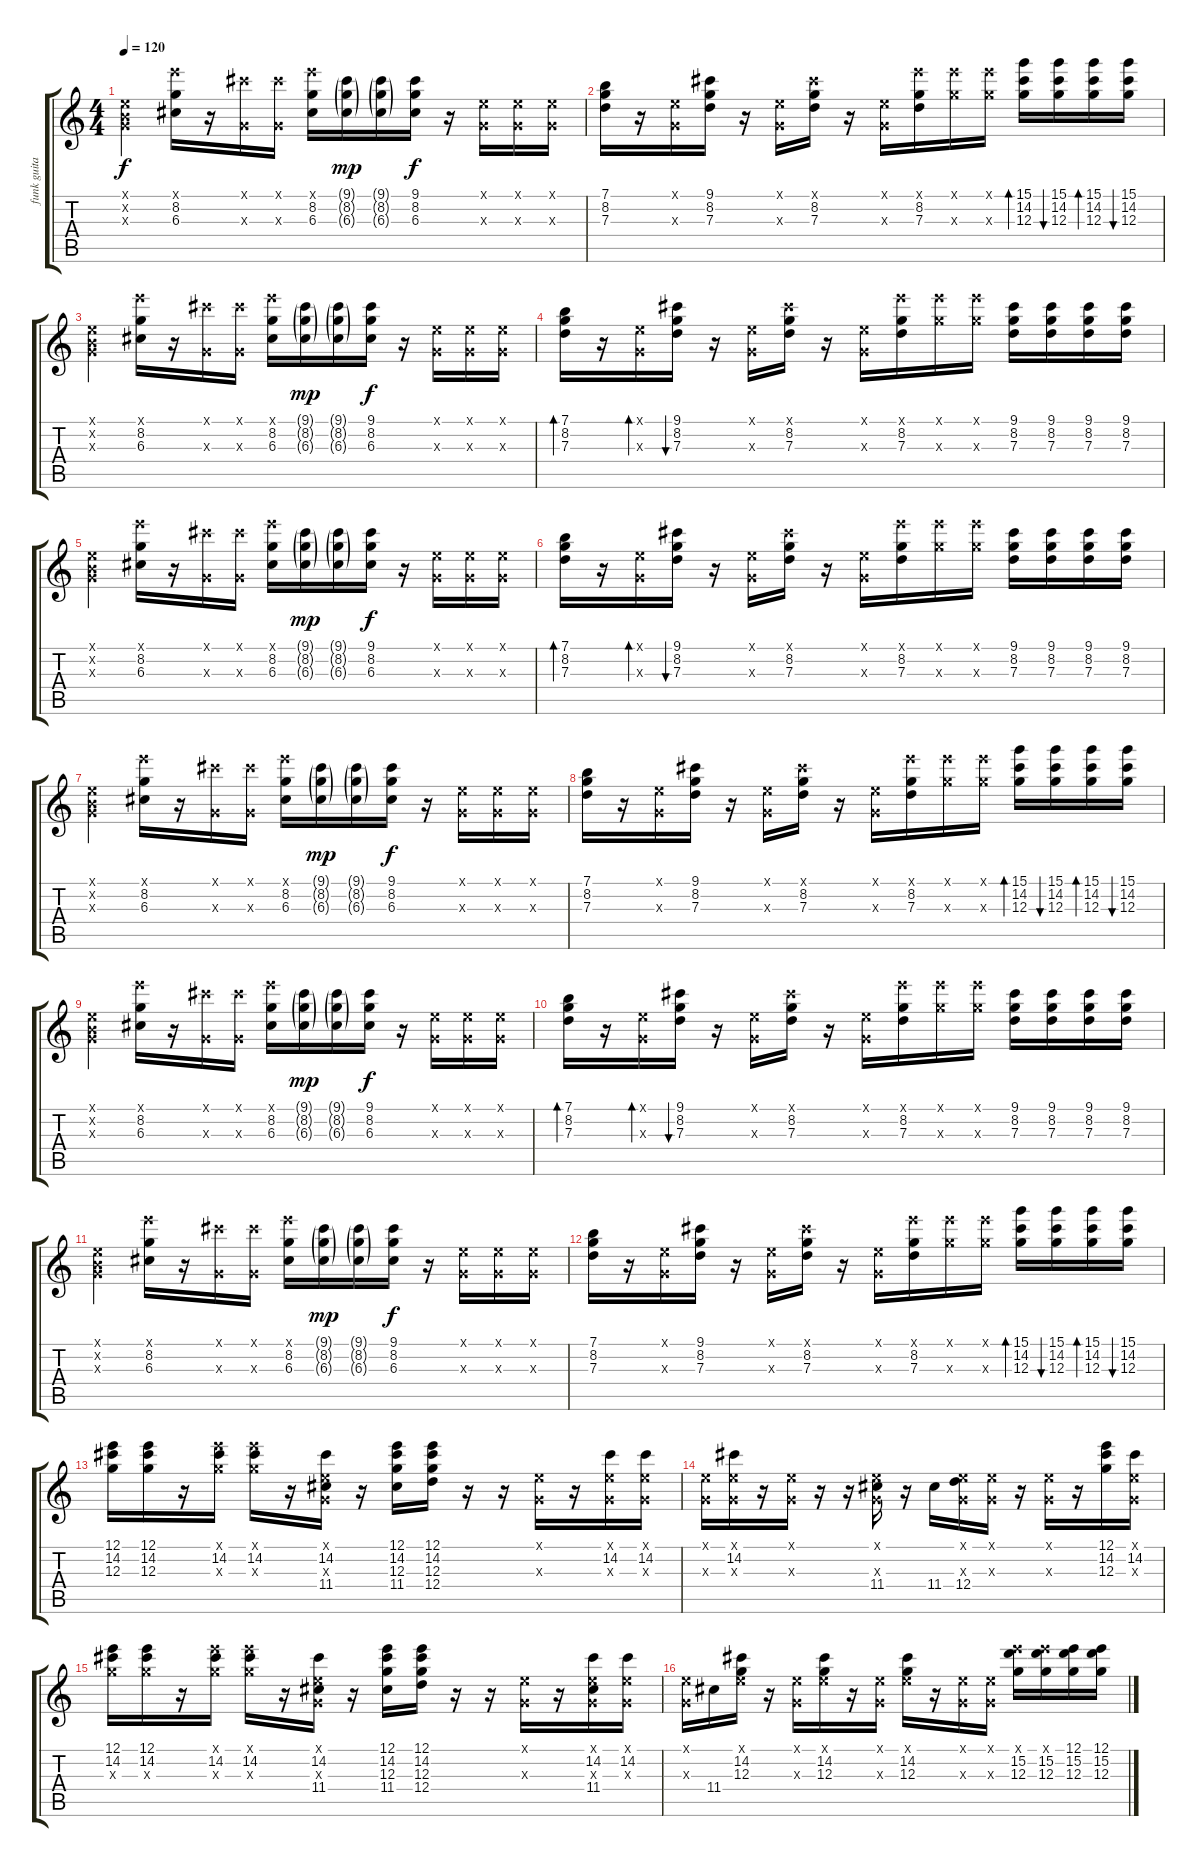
\track ("funk guitar" "funk guita") {instrument electricguitarclean}
\staff {score tabs}
\tuning (E4 B3 G3 D3 A2 E2) {hide}
\ts (4 4)
\tempo 120
\clef g2
\ks c
(0.1{x} 0.2{x} 0.3{x}).4{dy f} (12.1{x} 8.2 6.3).16 r.16 (9.1{x} 0.3{x}).16 (9.1{x} 0.3{x}).16 (12.1{x} 8.2 6.3).16 (9.1{g} 8.2{g} 6.3{g}).16{dy mp} (9.1{g} 8.2{g} 6.3{g}).16 (9.1 8.2 6.3).16{dy f} r.16 (0.1{x} 0.3{x}).16 (0.1{x} 0.3{x}).16 (0.1{x} 0.3{x}).16 |
(7.1 8.2 7.3).16 r.16 (0.1{x} 0.3{x}).16 (9.1 8.2 7.3).16 r.16 (0.1{x} 0.3{x}).16 (9.1{x} 8.2 7.3).16 r.16 (0.1{x} 0.3{x}).16 (12.1{x} 8.2 7.3).16 (12.1{x} 12.3{x}).16 (12.1{x} 12.3{x}).16 (15.1 14.2 12.3).16{bd 60} (15.1 14.2 12.3).16{bu 60} (15.1 14.2 12.3).16{bd 60} (15.1 14.2 12.3).16{bu 60} |
(0.1{x} 0.2{x} 0.3{x}).4 (12.1{x} 8.2 6.3).16 r.16 (9.1{x} 0.3{x}).16 (9.1{x} 0.3{x}).16 (12.1{x} 8.2 6.3).16 (9.1{g} 8.2{g} 6.3{g}).16{dy mp} (9.1{g} 8.2{g} 6.3{g}).16 (9.1 8.2 6.3).16{dy f} r.16 (0.1{x} 0.3{x}).16 (0.1{x} 0.3{x}).16 (0.1{x} 0.3{x}).16 |
(7.1 8.2 7.3).16{bd 60} r.16 (0.1{x} 0.3{x}).16{bd 60} (9.1 8.2 7.3).16{bu 60} r.16 (0.1{x} 0.3{x}).16 (9.1{x} 8.2 7.3).16 r.16 (0.1{x} 0.3{x}).16 (12.1{x} 8.2 7.3).16 (12.1{x} 12.3{x}).16 (12.1{x} 12.3{x}).16 (9.1 8.2 7.3).16 (9.1 8.2 7.3).16 (9.1 8.2 7.3).16 (9.1 8.2 7.3).16 |
(0.1{x} 0.2{x} 0.3{x}).4 (12.1{x} 8.2 6.3).16 r.16 (9.1{x} 0.3{x}).16 (9.1{x} 0.3{x}).16 (12.1{x} 8.2 6.3).16 (9.1{g} 8.2{g} 6.3{g}).16{dy mp} (9.1{g} 8.2{g} 6.3{g}).16 (9.1 8.2 6.3).16{dy f} r.16 (0.1{x} 0.3{x}).16 (0.1{x} 0.3{x}).16 (0.1{x} 0.3{x}).16 |
(7.1 8.2 7.3).16{bd 60} r.16 (0.1{x} 0.3{x}).16{bd 60} (9.1 8.2 7.3).16{bu 60} r.16 (0.1{x} 0.3{x}).16 (9.1{x} 8.2 7.3).16 r.16 (0.1{x} 0.3{x}).16 (12.1{x} 8.2 7.3).16 (12.1{x} 12.3{x}).16 (12.1{x} 12.3{x}).16 (9.1 8.2 7.3).16 (9.1 8.2 7.3).16 (9.1 8.2 7.3).16 (9.1 8.2 7.3).16 |
(0.1{x} 0.2{x} 0.3{x}).4 (12.1{x} 8.2 6.3).16 r.16 (9.1{x} 0.3{x}).16 (9.1{x} 0.3{x}).16 (12.1{x} 8.2 6.3).16 (9.1{g} 8.2{g} 6.3{g}).16{dy mp} (9.1{g} 8.2{g} 6.3{g}).16 (9.1 8.2 6.3).16{dy f} r.16 (0.1{x} 0.3{x}).16 (0.1{x} 0.3{x}).16 (0.1{x} 0.3{x}).16 |
(7.1 8.2 7.3).16 r.16 (0.1{x} 0.3{x}).16 (9.1 8.2 7.3).16 r.16 (0.1{x} 0.3{x}).16 (9.1{x} 8.2 7.3).16 r.16 (0.1{x} 0.3{x}).16 (12.1{x} 8.2 7.3).16 (12.1{x} 12.3{x}).16 (12.1{x} 12.3{x}).16 (15.1 14.2 12.3).16{bd 60} (15.1 14.2 12.3).16{bu 60} (15.1 14.2 12.3).16{bd 60} (15.1 14.2 12.3).16{bu 60} |
(0.1{x} 0.2{x} 0.3{x}).4 (12.1{x} 8.2 6.3).16 r.16 (9.1{x} 0.3{x}).16 (9.1{x} 0.3{x}).16 (12.1{x} 8.2 6.3).16 (9.1{g} 8.2{g} 6.3{g}).16{dy mp} (9.1{g} 8.2{g} 6.3{g}).16 (9.1 8.2 6.3).16{dy f} r.16 (0.1{x} 0.3{x}).16 (0.1{x} 0.3{x}).16 (0.1{x} 0.3{x}).16 |
(7.1 8.2 7.3).16{bd 60} r.16 (0.1{x} 0.3{x}).16{bd 60} (9.1 8.2 7.3).16{bu 60} r.16 (0.1{x} 0.3{x}).16 (9.1{x} 8.2 7.3).16 r.16 (0.1{x} 0.3{x}).16 (12.1{x} 8.2 7.3).16 (12.1{x} 12.3{x}).16 (12.1{x} 12.3{x}).16 (9.1 8.2 7.3).16 (9.1 8.2 7.3).16 (9.1 8.2 7.3).16 (9.1 8.2 7.3).16 |
(0.1{x} 0.2{x} 0.3{x}).4 (12.1{x} 8.2 6.3).16 r.16 (9.1{x} 0.3{x}).16 (9.1{x} 0.3{x}).16 (12.1{x} 8.2 6.3).16 (9.1{g} 8.2{g} 6.3{g}).16{dy mp} (9.1{g} 8.2{g} 6.3{g}).16 (9.1 8.2 6.3).16{dy f} r.16 (0.1{x} 0.3{x}).16 (0.1{x} 0.3{x}).16 (0.1{x} 0.3{x}).16 |
(7.1 8.2 7.3).16 r.16 (0.1{x} 0.3{x}).16 (9.1 8.2 7.3).16 r.16 (0.1{x} 0.3{x}).16 (9.1{x} 8.2 7.3).16 r.16 (0.1{x} 0.3{x}).16 (12.1{x} 8.2 7.3).16 (12.1{x} 12.3{x}).16 (12.1{x} 12.3{x}).16 (15.1 14.2 12.3).16{bd 60} (15.1 14.2 12.3).16{bu 60} (15.1 14.2 12.3).16{bd 60} (15.1 14.2 12.3).16{bu 60} |
(12.1 14.2 12.3).16 (12.1 14.2 12.3).16 r.16 (12.1{x} 14.2 12.3{x}).16 (12.1{x} 14.2 12.3{x}).16 r.16 (0.1{x} 14.2 0.3{x} 11.4).16 r.16 (12.1 14.2 12.3 11.4).16 (12.1 14.2 12.3 12.4).16 r.16 r.16 (0.1{x} 0.3{x}).16 r.16 (0.1{x} 14.2 0.3{x}).16 (0.1{x} 14.2 0.3{x}).16 |
(0.1{x} 0.3{x}).16 (0.1{x} 14.2 0.3{x}).16 r.16 (0.1{x} 0.3{x}).16 r.16 r.16 (0.1{x} 0.3{x} 11.4).16 r.16 11.4.16 (0.1{x} 0.3{x} 12.4).16 (0.1{x} 0.3{x}).16 r.16 (0.1{x} 0.3{x}).16 r.16 (12.1 14.2 12.3).16 (0.1{x} 14.2 0.3{x}).16 |
(12.1 14.2 12.3{x}).16 (12.1 14.2 12.3{x}).16 r.16 (12.1{x} 14.2 12.3{x}).16 (12.1{x} 14.2 12.3{x}).16 r.16 (0.1{x} 14.2 0.3{x} 11.4).16 r.16 (12.1 14.2 12.3 11.4).16 (12.1 14.2 12.3 12.4).16 r.16 r.16 (0.1{x} 0.3{x}).16 r.16 (0.1{x} 14.2 0.3{x} 11.4).16 (0.1{x} 14.2 0.3{x}).16 |
(0.1{x} 0.3{x}).16 11.4.16 (0.1{x} 14.2 12.3).16 r.16 (0.1{x} 0.3{x}).16 (0.1{x} 14.2 12.3).16 r.16 (0.1{x} 0.3{x}).16 (0.1{x} 14.2 12.3).16 r.16 (0.1{x} 0.3{x}).16 (0.1{x} 0.3{x}).16 (12.1{x} 15.2 12.3).16 (12.1{x} 15.2 12.3).16 (12.1 15.2 12.3).16 (12.1 15.2 12.3).16
